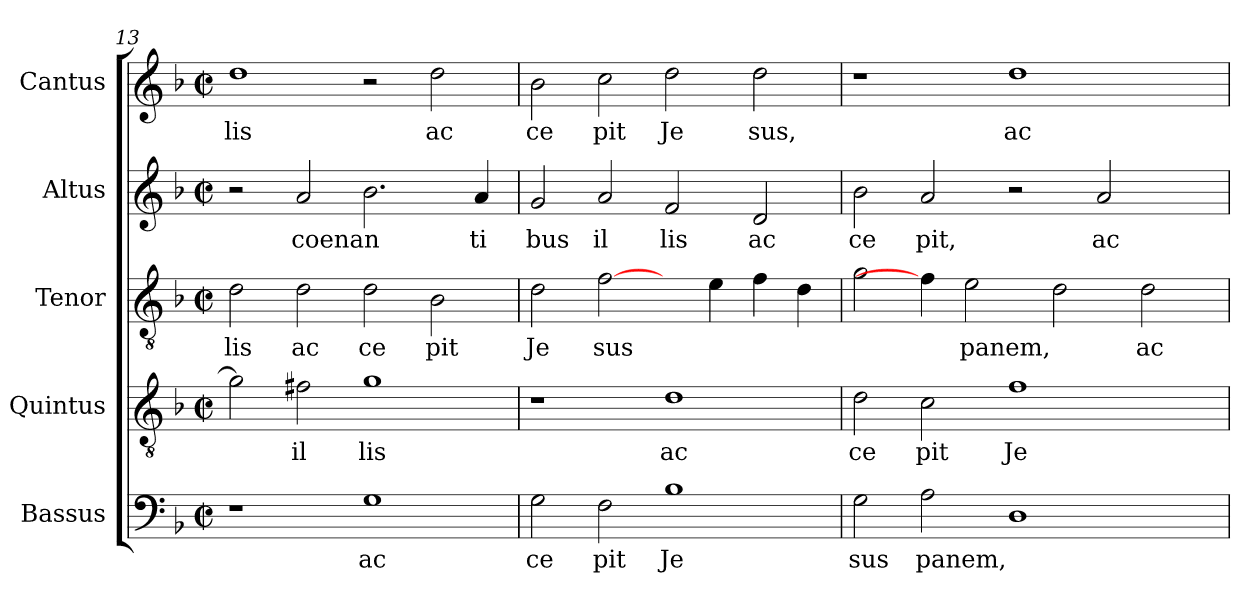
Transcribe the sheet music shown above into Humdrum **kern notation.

**kern	**text	**kern	**text	**kern	**text	**kern	**text	**kern	**text
*part5	*part5	*part4	*part4	*part3	*part3	*part2	*part2	*part1	*part1
*staff5	*staff5	*staff4	*staff4	*staff3	*staff3	*staff2	*staff2	*staff1	*staff1
*I"Bassus	*	*I"Quintus	*	*I"Tenor	*	*I"Altus	*	*I"Cantus	*
*clefF4	*	*clefGv2	*	*clefGv2	*	*clefG2	*	*clefG2	*
*k[b-]	*	*k[b-]	*	*k[b-]	*	*k[b-]	*	*k[b-]	*
*F:	*	*F:	*	*F:	*	*F:	*	*F:	*
*M2/2	*	*M2/2	*	*M2/2	*	*M2/2	*	*M2/2	*
*met(c|)	*	*met(c|)	*	*met(c|)	*	*met(c|)	*	*met(c|)	*
=13	=13	=13	=13	=13	=13	=13	=13	=13	=13
!	!	!	!	!	!LO:LY:b:cj	!	!	!	!LO:LY:b:cj
1r	.	2g\]	.	2d\	lis	2r	.	1dd	lis
!	!	!	!LO:LY:b:cj	!	!LO:LY:b:cj	!	!LO:LY:b	!	!
.	.	2f#\	il	2d\	ac	2a/	coenan	.	.
!	!LO:LY:b:cj	!	!LO:LY:b:cj	!	!LO:LY:b:cj	!	!	!	!
1G	ac	1g	lis	2d\	ce	2.b-\	.	2r	.
!	!	!	!	!	!LO:LY:b:cj	!	!	!	!LO:LY:b:cj
.	.	.	.	2B-\	pit	.	.	2dd\	ac
!	!	!	!	!	!	!	!LO:LY:b:cj	!	!
.	.	.	.	.	.	4a/	ti	.	.
=14	=14	=14	=14	=14	=14	=14	=14	=14	=14
!	!LO:LY:b:cj	!	!	!	!LO:LY:b:cj	!	!LO:LY:b:cj	!	!LO:LY:b:cj
2G\	ce	1r	.	2d\	Je	2g/	bus	2b-\	ce
!	!LO:LY:b:cj	!	!	!	!LO:LY:b	!	!LO:LY:b:cj	!	!LO:LY:b:cj
2F\	pit	.	.	[2f\	sus	2a/	il	2cc\	pit
!	!LO:LY:b:cj	!	!LO:LY:b:cj	!	!	!	!LO:LY:b:cj	!	!LO:LY:b:cj
1B-	Je	1d	ac	4ryy	.	2f/	lis	2dd\	Je
.	.	.	.	4e\	.	.	.	.	.
!	!	!	!	!	!	!	!LO:LY:b:cj	!	!LO:LY:b:cj
.	.	.	.	4f\	.	2d/	ac	2dd\	sus,
.	.	.	.	4d\	.	.	.	.	.
=15	=15	=15	=15	=15	=15	=15	=15	=15	=15
!	!LO:LY:b:cj	!	!LO:LY:b:cj	!	!	!	!LO:LY:b:cj	!	!
2G\	sus	2d\	ce	2g\	.	2b-\	ce	1r	.
!	!LO:LY:b	!	!LO:LY:b:cj	!	!	!	!LO:LY:b:cj	!	!
2A\	panem,	2c\	pit	4f\]	.	2a/	pit,	.	.
!	!	!	!	!	!LO:LY:b	!	!	!	!
.	.	.	.	2e\	panem,	.	.	.	.
!	!	!	!LO:LY:b:cj	!	!	!	!	!	!LO:LY:b:cj
1D	.	1f	Je	.	.	2r	.	1dd	ac
.	.	.	.	2d\	.	.	.	.	.
!	!	!	!	!	!	!	!LO:LY:b:cj	!	!
.	.	.	.	.	.	2a/	ac	.	.
!	!	!	!	!	!LO:LY:b:cj	!	!	!	!
.	.	.	.	2d\	ac	.	.	.	.
4ryy	.	4ryy	.	.	.	4ryy	.	4ryy	.
=	=	=	=	=	=	=	=	=	=
*-	*-	*-	*-	*-	*-	*-	*-	*-	*-
